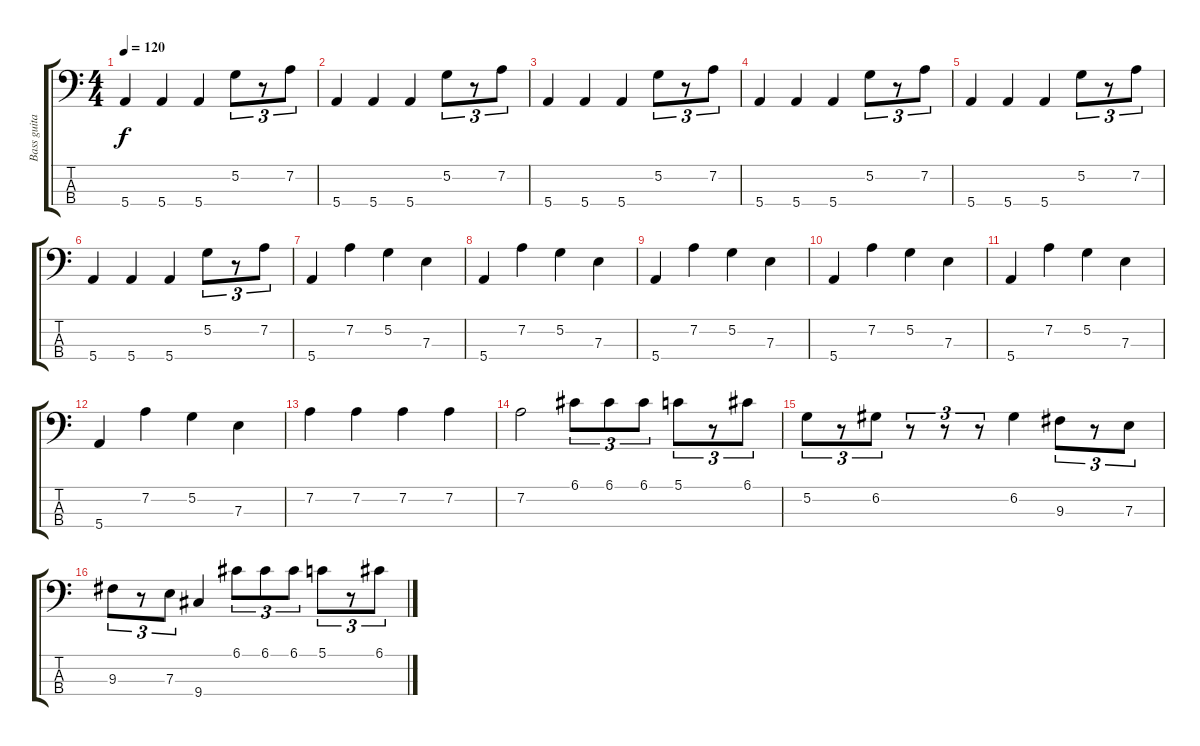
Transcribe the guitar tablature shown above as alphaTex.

\track ("Bass guitar" "Bass guita") {instrument electricbassfinger}
\staff {score tabs}
\tuning (G2 D2 A1 E1) {hide}
\ts (4 4)
\tempo 120
\clef f4
\ks c
5.4.4{dy f} 5.4.4 5.4.4 5.2.8{tu (3 2)} r.8{tu (3 2)} 7.2.8{tu (3 2)} |
5.4.4 5.4.4 5.4.4 5.2.8{tu (3 2)} r.8{tu (3 2)} 7.2.8{tu (3 2)} |
5.4.4 5.4.4 5.4.4 5.2.8{tu (3 2)} r.8{tu (3 2)} 7.2.8{tu (3 2)} |
5.4.4 5.4.4 5.4.4 5.2.8{tu (3 2)} r.8{tu (3 2)} 7.2.8{tu (3 2)} |
5.4.4 5.4.4 5.4.4 5.2.8{tu (3 2)} r.8{tu (3 2)} 7.2.8{tu (3 2)} |
5.4.4 5.4.4 5.4.4 5.2.8{tu (3 2)} r.8{tu (3 2)} 7.2.8{tu (3 2)} |
5.4.4 7.2.4 5.2.4 7.3.4 |
5.4.4 7.2.4 5.2.4 7.3.4 |
5.4.4 7.2.4 5.2.4 7.3.4 |
5.4.4 7.2.4 5.2.4 7.3.4 |
5.4.4 7.2.4 5.2.4 7.3.4 |
5.4.4 7.2.4 5.2.4 7.3.4 |
7.2.4 7.2.4 7.2.4 7.2.4 |
7.2.2 6.1.8{tu (3 2)} 6.1.8{tu (3 2)} 6.1.8{tu (3 2)} 5.1.8{tu (3 2)} r.8{tu (3 2)} 6.1.8{tu (3 2)} |
5.2.8{tu (3 2)} r.8{tu (3 2)} 6.2.8{tu (3 2)} r.8{tu (3 2)} r.8{tu (3 2)} r.8{tu (3 2)} 6.2.4 9.3.8{tu (3 2)} r.8{tu (3 2)} 7.3.8{tu (3 2)} |
9.3.8{tu (3 2)} r.8{tu (3 2)} 7.3.8{tu (3 2)} 9.4.4 6.1.8{tu (3 2)} 6.1.8{tu (3 2)} 6.1.8{tu (3 2)} 5.1.8{tu (3 2)} r.8{tu (3 2)} 6.1.8{tu (3 2)}
